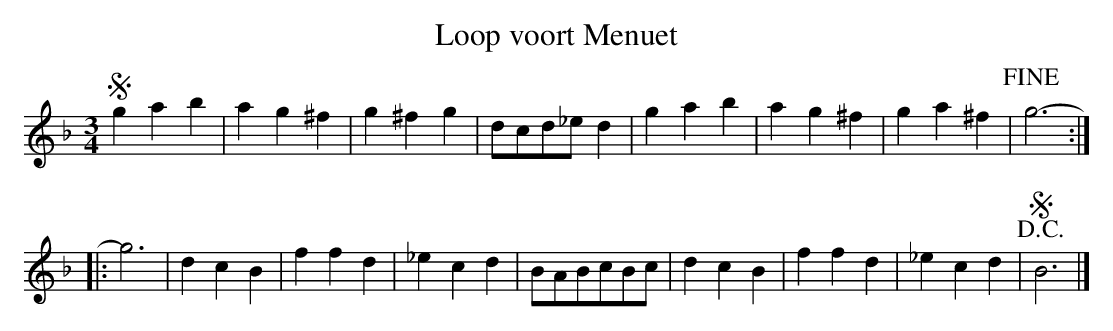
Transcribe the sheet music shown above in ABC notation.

X:1
T:Loop voort Menuet
M:3/4
K:Dmin
!segno!g2a2b2|a2g2^f2|g2^f2g2|dcd_ed2|g2a2b2|a2g2^f2|g2a2^f2|!fine!g6-:|
|:g6|d2c2B2|f2f2d2|_e2c2d2|BABcBc|d2c2B2|f2f2d2|_e2c2d2|!D.C.!!segno!B6|]
